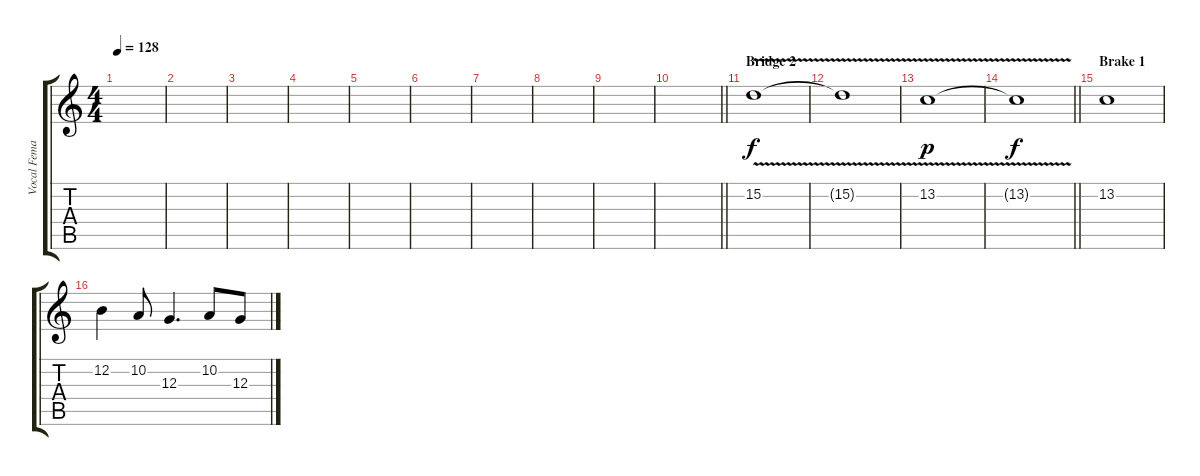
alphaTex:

\track ("Vocal Female" "Vocal Fema") {instrument lead1square}
\staff {score tabs}
\tuning (E4 B3 G3 D3 A2 E2) {hide}
\ts (4 4)
\tempo 128
\clef g2
\ks c
|
|
|
|
|
|
|
|
|
\barLineRight lightlight
|
\section ("" "Bridge 2")
15.2{v}.1 |
15.2{t}.1{dy f} |
13.2{v}.1{dy p} |
\barLineRight lightlight
13.2{t}.1{dy f} |
\section ("" "Brake 1")
13.2.1 |
12.2.4 10.2.8 12.3.4{d} 10.2.8 12.3.8
